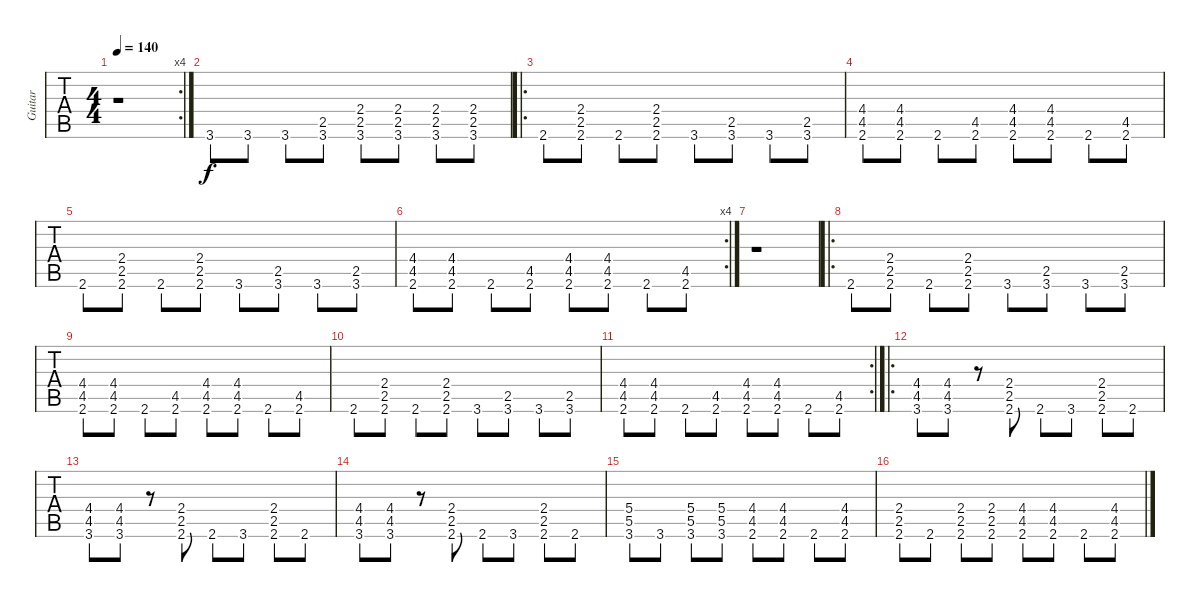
\track ("Guitar" "Guitar") {instrument overdrivenguitar}
\staff {tabs}
\tuning (D4 A3 F3 C3 G2 D2) {hide}
\rc 4
\ts (4 4)
\tempo 140
\clef g2
\ks c
r.1{dy f} |
3.6.8 3.6.8 3.6.8 (2.5 3.6).8 (2.4 2.5 3.6).8 (2.4 2.5 3.6).8 (2.4 2.5 3.6).8 (2.4 2.5 3.6).8 |
\ro
2.6.8 (2.4 2.5 2.6).8 2.6.8 (2.4 2.5 2.6).8 3.6.8 (2.5 3.6).8 3.6.8 (2.5 3.6).8 |
(4.4 4.5 2.6).8 (4.4 4.5 2.6).8 2.6.8 (4.5 2.6).8 (4.4 4.5 2.6).8 (4.4 4.5 2.6).8 2.6.8 (4.5 2.6).8 |
2.6.8 (2.4 2.5 2.6).8 2.6.8 (2.4 2.5 2.6).8 3.6.8 (2.5 3.6).8 3.6.8 (2.5 3.6).8 |
\rc 4
(4.4 4.5 2.6).8 (4.4 4.5 2.6).8 2.6.8 (4.5 2.6).8 (4.4 4.5 2.6).8 (4.4 4.5 2.6).8 2.6.8 (4.5 2.6).8 |
r.1 |
\ro
2.6.8 (2.4 2.5 2.6).8 2.6.8 (2.4 2.5 2.6).8 3.6.8 (2.5 3.6).8 3.6.8 (2.5 3.6).8 |
(4.4 4.5 2.6).8 (4.4 4.5 2.6).8 2.6.8 (4.5 2.6).8 (4.4 4.5 2.6).8 (4.4 4.5 2.6).8 2.6.8 (4.5 2.6).8 |
2.6.8 (2.4 2.5 2.6).8 2.6.8 (2.4 2.5 2.6).8 3.6.8 (2.5 3.6).8 3.6.8 (2.5 3.6).8 |
\rc 2
(4.4 4.5 2.6).8 (4.4 4.5 2.6).8 2.6.8 (4.5 2.6).8 (4.4 4.5 2.6).8 (4.4 4.5 2.6).8 2.6.8 (4.5 2.6).8 |
\ro
(4.4 4.5 3.6).8 (4.4 4.5 3.6).8 r.8 (2.4 2.5 2.6).8 2.6.8 3.6.8 (2.4 2.5 2.6).8 2.6.8 |
(4.4 4.5 3.6).8 (4.4 4.5 3.6).8 r.8 (2.4 2.5 2.6).8 2.6.8 3.6.8 (2.4 2.5 2.6).8 2.6.8 |
(4.4 4.5 3.6).8 (4.4 4.5 3.6).8 r.8 (2.4 2.5 2.6).8 2.6.8 3.6.8 (2.4 2.5 2.6).8 2.6.8 |
(5.4 5.5 3.6).8 3.6.8 (5.4 5.5 3.6).8 (5.4 5.5 3.6).8 (4.4 4.5 2.6).8 (4.4 4.5 2.6).8 2.6.8 (4.4 4.5 2.6).8 |
(2.4 2.5 2.6).8 2.6.8 (2.4 2.5 2.6).8 (2.4 2.5 2.6).8 (4.4 4.5 2.6).8 (4.4 4.5 2.6).8 2.6.8 (4.4 4.5 2.6).8
